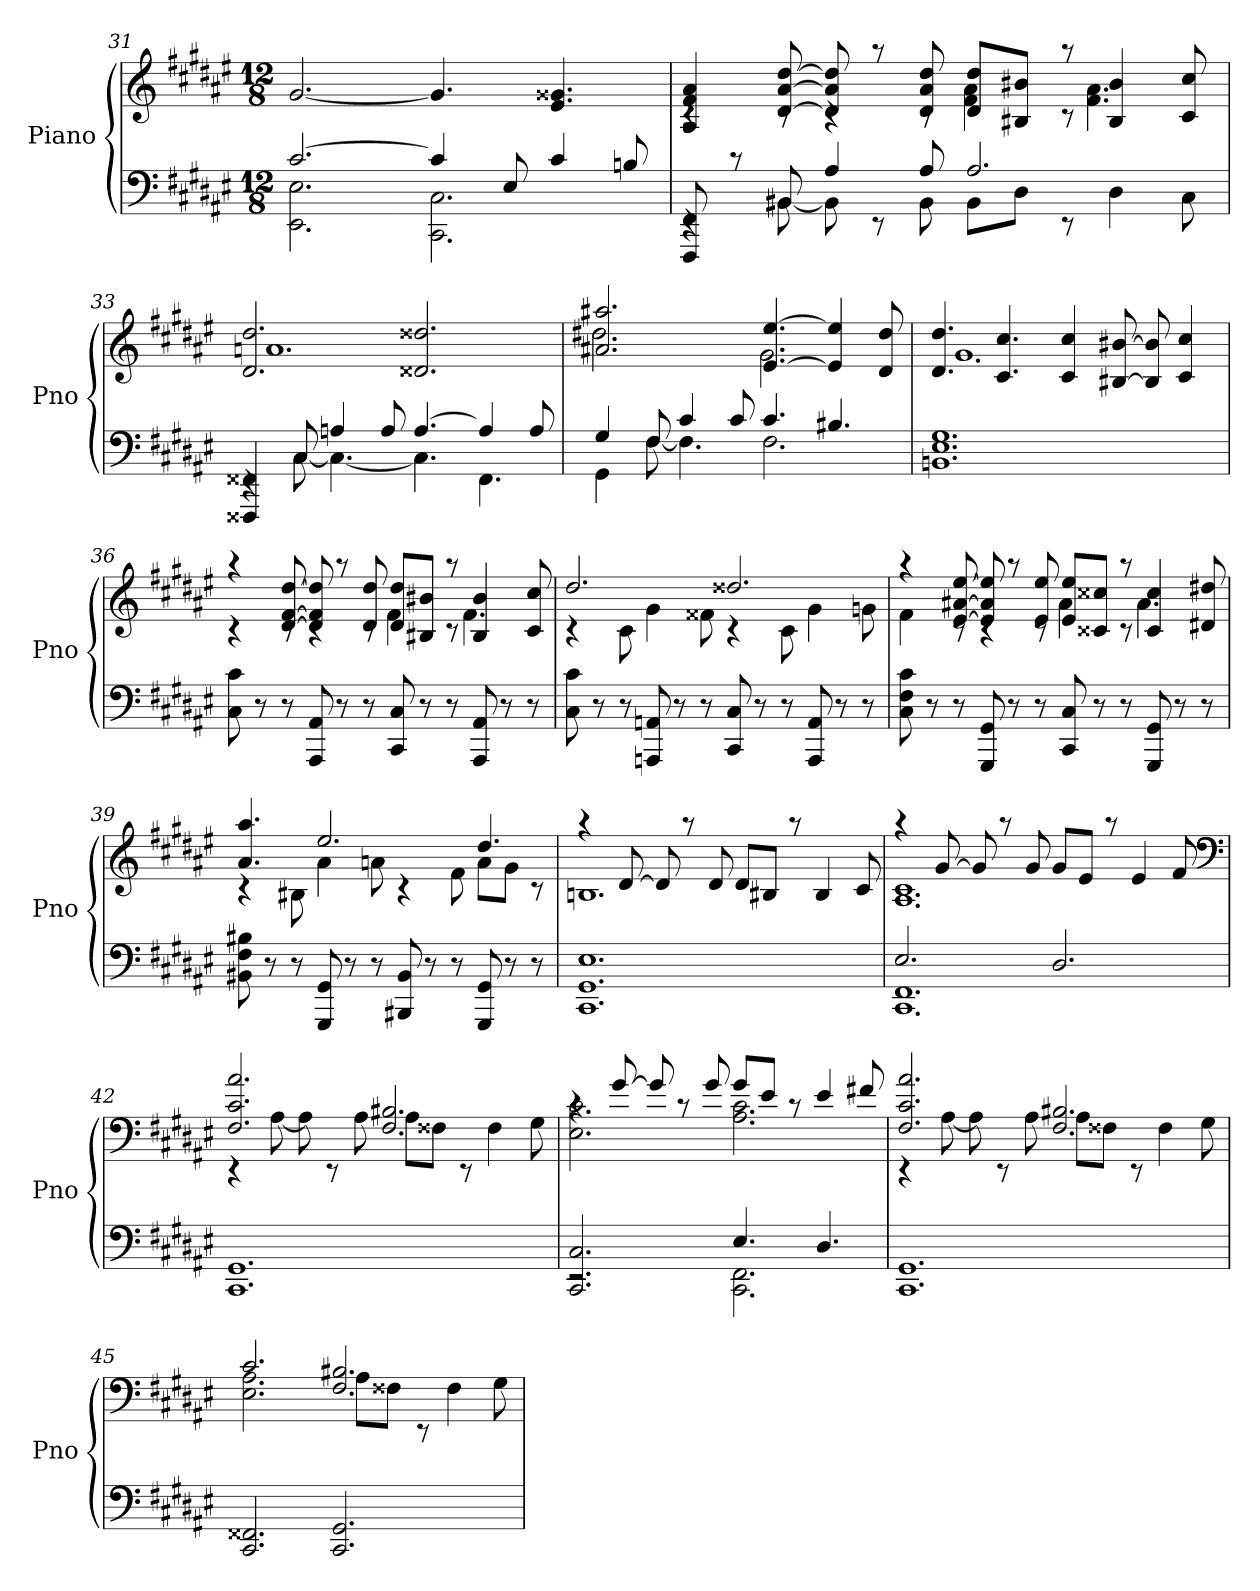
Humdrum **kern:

**kern	**kern
*part1	*part1
*staff2	*staff1
*I"Piano	*
*I'Pno	*
*clefF4	*clefG2
*k[f#c#g#d#a#e#]	*k[f#c#g#d#a#e#]
*F#:	*F#:
*M12/8	*M12/8
=31	=31
*^	*
[2.c#	2.EE# 2.E#	[2.g#
4c#]	2.CC# 2.C#	4.g#]
8E#	.	.
4c#	.	4.e# 4.g##X
8Bn	.	.
=32	=32	=32
*	*	*^
8FFF# 8FF#	4rEE	4A# 4f# 4a#	4rc
8rc	.	.	.
8BB#X	[8BB#X	[8d# [8a# [8dd#	8rc
4A#	8BB#]	8d#] 8a#] 8dd#]	4rc
.	8rEE	8raa	.
8A#	8BB#	8d# 8a# 8dd#	8rc
2.A#	8BB#L	8d# 8dd#L	4f# 4a#
.	8D#J	8B#X 8b#XJ	.
.	8rEE	8raa	8rc
.	4D#	4B# 4b#	4.f# 4.a#
.	8C#	8c# 8cc#	.
=33	=33	=33	=33
4FFF##X 4FF##X	4rEE	2.d# 2.dd#	1.an
8C#	[8C#	.	.
4An	4.C#_	.	.
8A	.	.	.
[4.A	4.C#]	2.d##X 2.dd##X	.
4A]	4.FF##	.	.
8A	.	.	.
=34	=34	=34	=34
4G#	4GG#	2.a#X 2.aa#X	2.dd#X
8F#	[8F#	.	.
4c#	4.F#]	.	.
8c#	.	.	.
4.c#	2.F#	[4.e# [4.ee#	2.g#
4.B#X	.	4e#] 4ee#]	.
.	.	8d# 8dd#	.
*v	*v	*	*
=35	=35	=35
1.BBn 1.E# 1.G#	4.d# 4.dd#	1.g#
.	4.c# 4.cc#	.
.	4c# 4cc#	.
.	[8B#X [8b#X	.
.	8B#] 8b#]	.
.	4c# 4cc#	.
=36	=36	=36
8C# 8c#	4raa	4rc
8r	.	.
8r	[8d# [8f# [8dd#	8rc
8AAA# 8AA#	8d#] 8f#] 8dd#]	4rc
8r	8raa	.
8r	8d# 8dd#	8rc
8CC# 8C#	8d# 8dd#L	4f#
8r	8B#X 8b#XJ	.
8r	8raa	8rc
8AAA# 8AA#	4B# 4b#	4.f#
8r	.	.
8r	8c# 8cc#	.
=37	=37	=37
8C# 8c#	2.dd#	4rc
8r	.	.
8r	.	8c#
8AAAn 8AAn	.	4g#
8r	.	.
8r	.	8f##X
8CC# 8C#	2.dd##X	4rc
8r	.	.
8r	.	8c#
8AAA 8AA	.	4g#
8r	.	.
8r	.	8gn
=38	=38	=38
8C# 8F# 8c#	4raa	4f#
8r	.	.
8r	[8e# [8a#X [8ee#	8rc
8GGG# 8GG#	8e#] 8a#] 8ee#]	4rc
8r	8raa	.
8r	8e# 8ee#	8rc
8CC# 8C#	8e# 8ee#L	4a#
8r	8c##X 8cc##XJ	.
8r	8raa	8rc
8GGG# 8GG#	4c## 4cc##	4.a#
8r	.	.
8r	8d#X 8dd#X	.
=39	=39	=39
8BB#X 8F# 8B#X	4.a# 4.aa#	4rc
8r	.	.
8r	.	8B#X
8GGG# 8GG#	2.ee#	4a#
8r	.	.
8r	.	8an
8BBB#X 8BB#	.	4rc
8r	.	.
8r	.	8f#
8GGG# 8GG#	4.dd#	8aL
8r	.	8g#J
8r	.	8rc
=40	=40	=40
1.CC# 1.GG# 1.E#	4raa	1.Bn
.	[8d#	.
.	8d#]	.
.	8raa	.
.	8d#	.
.	8d#L	.
.	8B#XJ	.
.	8raa	.
.	4B#	.
.	8c#	.
=41	=41	=41
*^	*	*
2.E#	1.CC# 1.FF#	4raa	1.A# 1.c#
.	.	[8g#	.
.	.	8g#]	.
.	.	8raa	.
.	.	8g#	.
2.D#	.	8g#L	.
.	.	8e#J	.
.	.	8raa	.
.	.	4e#	.
.	.	8f#	.
*v	*v	*	*
*	*clefF4	*
=42	=42	=42
1.CC# 1.GG#	2.F# 2.c# 2.a#	4rEE
.	.	[8A#
.	.	8A#]
.	.	8rEE
.	.	8A#
.	2.F# 2.B#X	8A#L
.	.	8F##XJ
.	.	8rEE
.	.	4F##
.	.	8G#
=43	=43	=43
*^	*	*
2.CC# 2.C#	2.rEE	4rc	2.E# 2.c#
.	.	[8g#	.
.	.	8g#]	.
.	.	8rc	.
.	.	8g#	.
4.E#	2.CC# 2.FF#	8g#L	2.A# 2.c#
.	.	8e#J	.
.	.	8rc	.
4.D#	.	4e#	.
.	.	8f#X	.
*v	*v	*	*
=44	=44	=44
1.CC# 1.GG#	2.F# 2.c# 2.a#	4rEE
.	.	[8A#
.	.	8A#]
.	.	8rEE
.	.	8A#
.	2.F# 2.B#X	8A#L
.	.	8F##XJ
.	.	8rEE
.	.	4F##
.	.	8G#
=45	=45	=45
2.CC# 2.FF##X	2.c#	2.E# 2.A#
2.CC# 2.GG#	2.F# 2.B#X	8A#L
.	.	8F##XJ
.	.	8rEE
.	.	4F##
.	.	8G#
*	*v	*v
=	=
*-	*-
